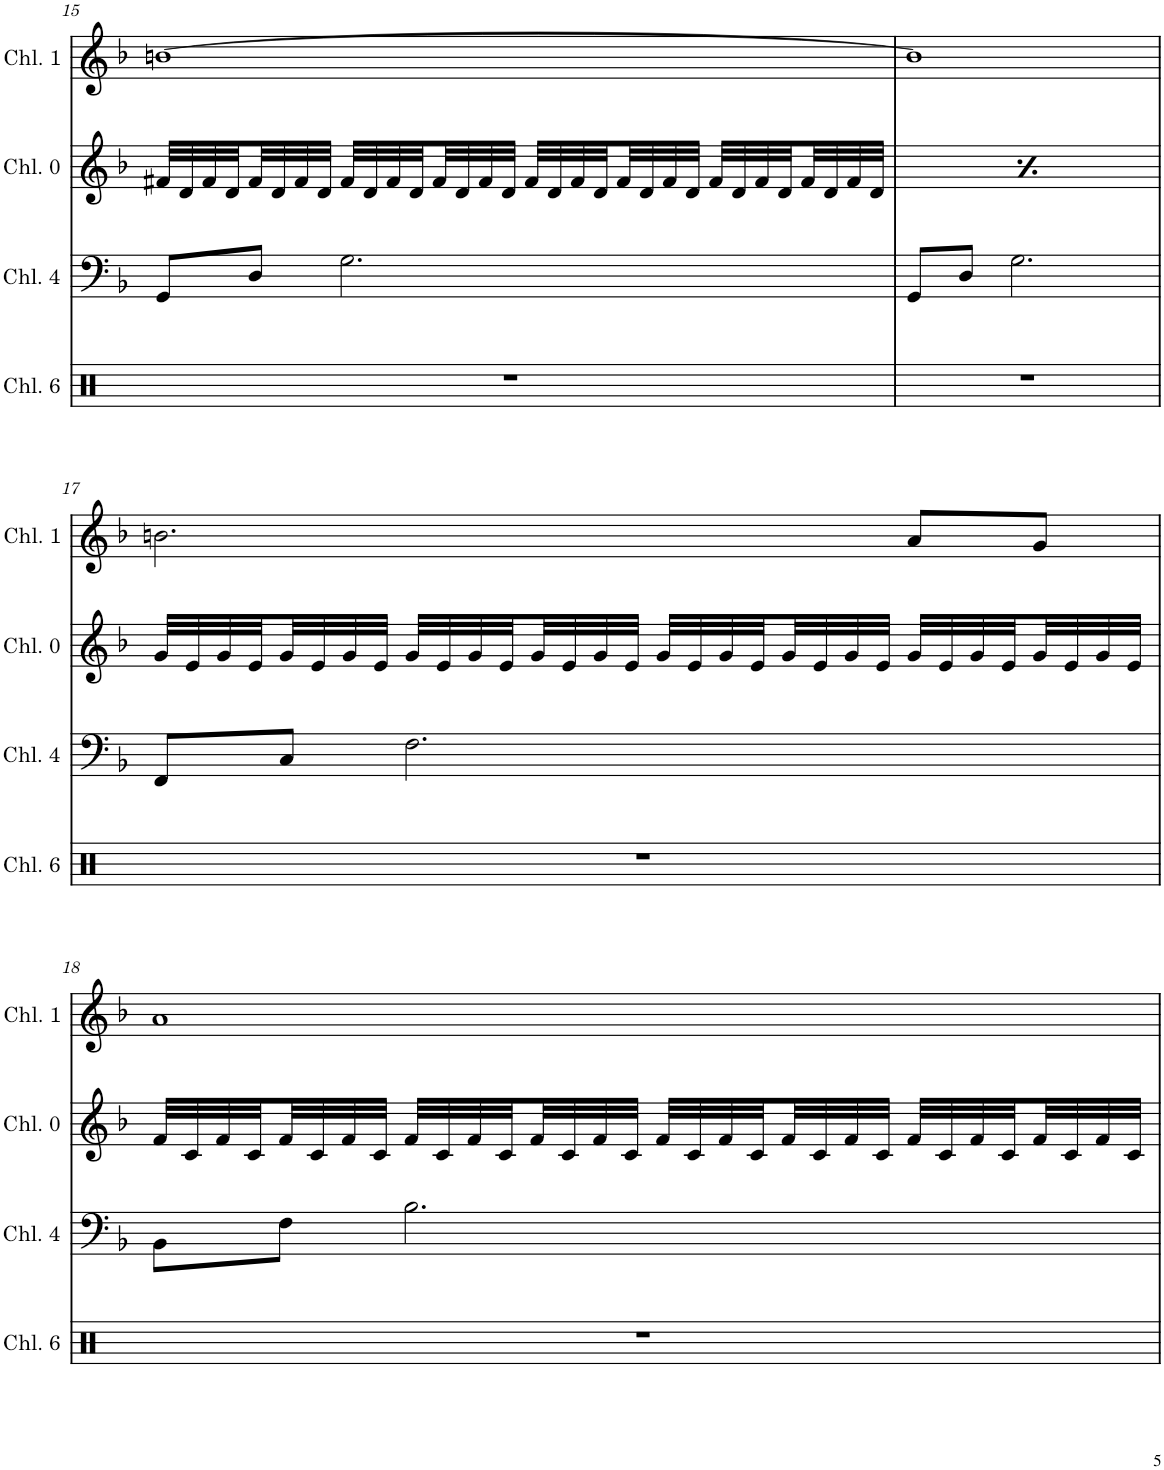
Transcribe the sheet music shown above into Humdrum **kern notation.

**kern	**kern	**kern	**kern
*part4	*part3	*part2	*part1
*staff4	*staff3	*staff2	*staff1
*I"Channel 6	*I"Channel 4	*I"Channel 0	*I"Channel 1
*I'Chl. 6	*I'Chl. 4	*I'Chl. 0	*I'Chl. 1
!!LO:PB:g=z
*clefX	*clefF4	*clefG2	*clefG2
*k[]	*k[b-]	*k[b-]	*k[b-]
*M4/4	*M4/4	*M4/4	*M4/4
*met(c)	*met(c)	*met(c)	*met(c)
=15	=15	=15	=15
1r	8GG/L	32f#X/LLL	[1bn
.	.	32d/	.
.	.	32f#/	.
.	.	32d/	.
.	8D/J	32f#/	.
.	.	32d/	.
.	.	32f#/	.
.	.	32d/JJJ	.
.	2.G\	32f#/LLL	.
.	.	32d/	.
.	.	32f#/	.
.	.	32d/	.
.	.	32f#/	.
.	.	32d/	.
.	.	32f#/	.
.	.	32d/JJJ	.
.	.	32f#/LLL	.
.	.	32d/	.
.	.	32f#/	.
.	.	32d/	.
.	.	32f#/	.
.	.	32d/	.
.	.	32f#/	.
.	.	32d/JJJ	.
.	.	32f#/LLL	.
.	.	32d/	.
.	.	32f#/	.
.	.	32d/	.
.	.	32f#/	.
.	.	32d/	.
.	.	32f#/	.
.	.	32d/JJJ	.
=16	=16	=16	=16
1r	8GG/L	32f#X/LLL	1b]
.	.	32d/	.
.	.	32f#/	.
.	.	32d/	.
.	8D/J	32f#/	.
.	.	32d/	.
.	.	32f#/	.
.	.	32d/JJJ	.
.	2.G\	32f#/LLL	.
.	.	32d/	.
.	.	32f#/	.
.	.	32d/	.
.	.	32f#/	.
.	.	32d/	.
.	.	32f#/	.
.	.	32d/JJJ	.
.	.	32f#/LLL	.
.	.	32d/	.
.	.	32f#/	.
.	.	32d/	.
.	.	32f#/	.
.	.	32d/	.
.	.	32f#/	.
.	.	32d/JJJ	.
.	.	32f#/LLL	.
.	.	32d/	.
.	.	32f#/	.
.	.	32d/	.
.	.	32f#/	.
.	.	32d/	.
.	.	32f#/	.
.	.	32d/JJJ	.
!!LO:LB:g=z
=17	=17	=17	=17
1r	8FF/L	32g/LLL	2.bn\
.	.	32e/	.
.	.	32g/	.
.	.	32e/	.
.	8C/J	32g/	.
.	.	32e/	.
.	.	32g/	.
.	.	32e/JJJ	.
.	2.F\	32g/LLL	.
.	.	32e/	.
.	.	32g/	.
.	.	32e/	.
.	.	32g/	.
.	.	32e/	.
.	.	32g/	.
.	.	32e/JJJ	.
.	.	32g/LLL	.
.	.	32e/	.
.	.	32g/	.
.	.	32e/	.
.	.	32g/	.
.	.	32e/	.
.	.	32g/	.
.	.	32e/JJJ	.
.	.	32g/LLL	8a/L
.	.	32e/	.
.	.	32g/	.
.	.	32e/	.
.	.	32g/	8g/J
.	.	32e/	.
.	.	32g/	.
.	.	32e/JJJ	.
!!LO:LB:g=z
=18	=18	=18	=18
1r	8BB-\L	32f/LLL	1a
.	.	32c/	.
.	.	32f/	.
.	.	32c/	.
.	8F\J	32f/	.
.	.	32c/	.
.	.	32f/	.
.	.	32c/JJJ	.
.	2.B-\	32f/LLL	.
.	.	32c/	.
.	.	32f/	.
.	.	32c/	.
.	.	32f/	.
.	.	32c/	.
.	.	32f/	.
.	.	32c/JJJ	.
.	.	32f/LLL	.
.	.	32c/	.
.	.	32f/	.
.	.	32c/	.
.	.	32f/	.
.	.	32c/	.
.	.	32f/	.
.	.	32c/JJJ	.
.	.	32f/LLL	.
.	.	32c/	.
.	.	32f/	.
.	.	32c/	.
.	.	32f/	.
.	.	32c/	.
.	.	32f/	.
.	.	32c/JJJ	.
=	=	=	=
*-	*-	*-	*-
